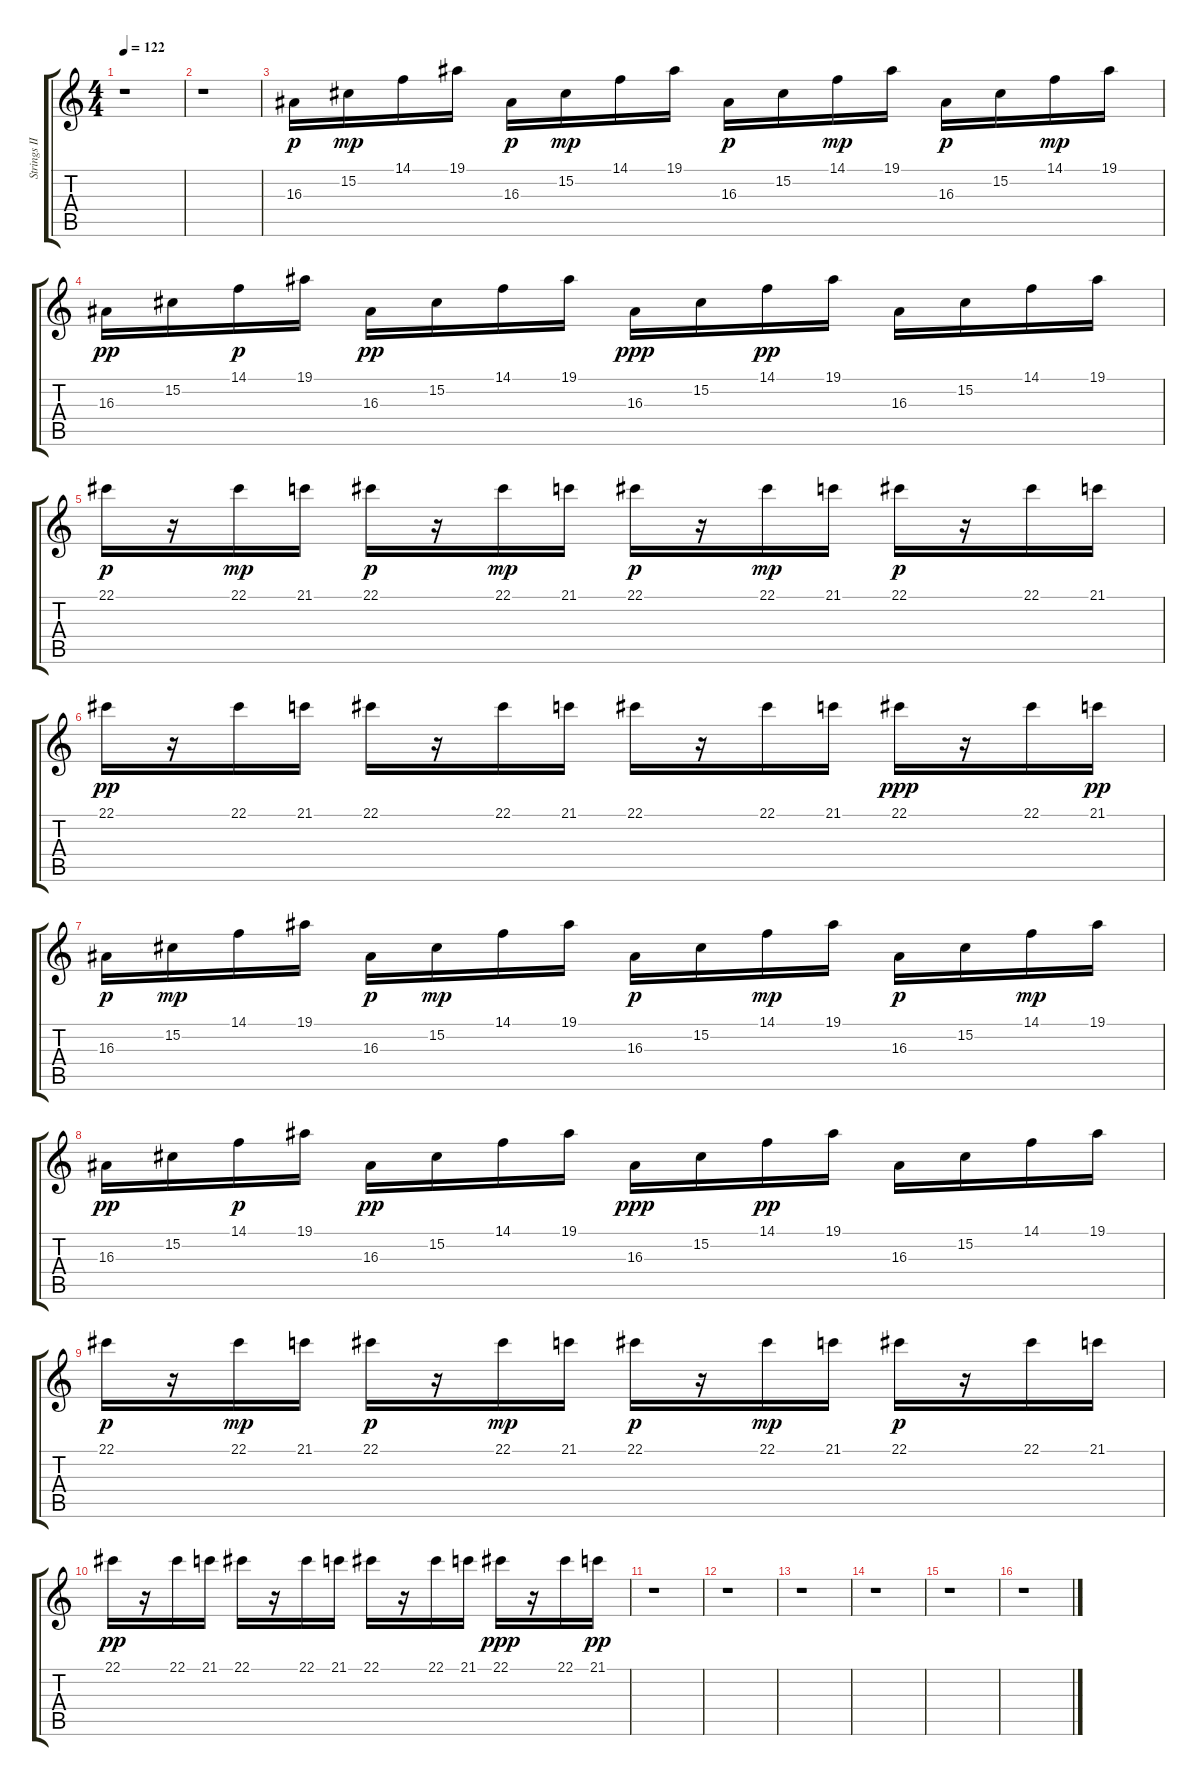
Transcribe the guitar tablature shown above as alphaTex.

\track ("Strings III" "Strings II") {instrument fx3crystal}
\staff {score tabs}
\tuning (Eb4 Bb3 Gb3 Db3 Ab2 Eb2) {hide}
\ts (4 4)
\tempo 122
\clef g2
\ks c
r.1{dy pp} |
r.1 |
16.3.16{dy p} 15.2.16{dy mp} 14.1.16 19.1.16 16.3.16{dy p} 15.2.16{dy mp} 14.1.16 19.1.16 16.3.16{dy p} 15.2.16 14.1.16{dy mp} 19.1.16 16.3.16{dy p} 15.2.16 14.1.16{dy mp} 19.1.16 |
16.3.16{dy pp} 15.2.16 14.1.16{dy p} 19.1.16 16.3.16{dy pp} 15.2.16 14.1.16 19.1.16 16.3.16{dy ppp} 15.2.16 14.1.16{dy pp} 19.1.16 16.3.16 15.2.16 14.1.16 19.1.16 |
22.1.16{dy p} r.16 22.1.16{dy mp} 21.1.16 22.1.16{dy p} r.16 22.1.16{dy mp} 21.1.16 22.1.16{dy p} r.16 22.1.16{dy mp} 21.1.16 22.1.16{dy p} r.16 22.1.16 21.1.16 |
22.1.16{dy pp} r.16 22.1.16 21.1.16 22.1.16 r.16 22.1.16 21.1.16 22.1.16 r.16 22.1.16 21.1.16 22.1.16{dy ppp} r.16 22.1.16 21.1.16{dy pp} |
16.3.16{dy p} 15.2.16{dy mp} 14.1.16 19.1.16 16.3.16{dy p} 15.2.16{dy mp} 14.1.16 19.1.16 16.3.16{dy p} 15.2.16 14.1.16{dy mp} 19.1.16 16.3.16{dy p} 15.2.16 14.1.16{dy mp} 19.1.16 |
16.3.16{dy pp} 15.2.16 14.1.16{dy p} 19.1.16 16.3.16{dy pp} 15.2.16 14.1.16 19.1.16 16.3.16{dy ppp} 15.2.16 14.1.16{dy pp} 19.1.16 16.3.16 15.2.16 14.1.16 19.1.16 |
22.1.16{dy p} r.16 22.1.16{dy mp} 21.1.16 22.1.16{dy p} r.16 22.1.16{dy mp} 21.1.16 22.1.16{dy p} r.16 22.1.16{dy mp} 21.1.16 22.1.16{dy p} r.16 22.1.16 21.1.16 |
22.1.16{dy pp} r.16 22.1.16 21.1.16 22.1.16 r.16 22.1.16 21.1.16 22.1.16 r.16 22.1.16 21.1.16 22.1.16{dy ppp} r.16 22.1.16 21.1.16{dy pp} |
r.1 |
r.1 |
r.1 |
r.1 |
r.1 |
r.1
